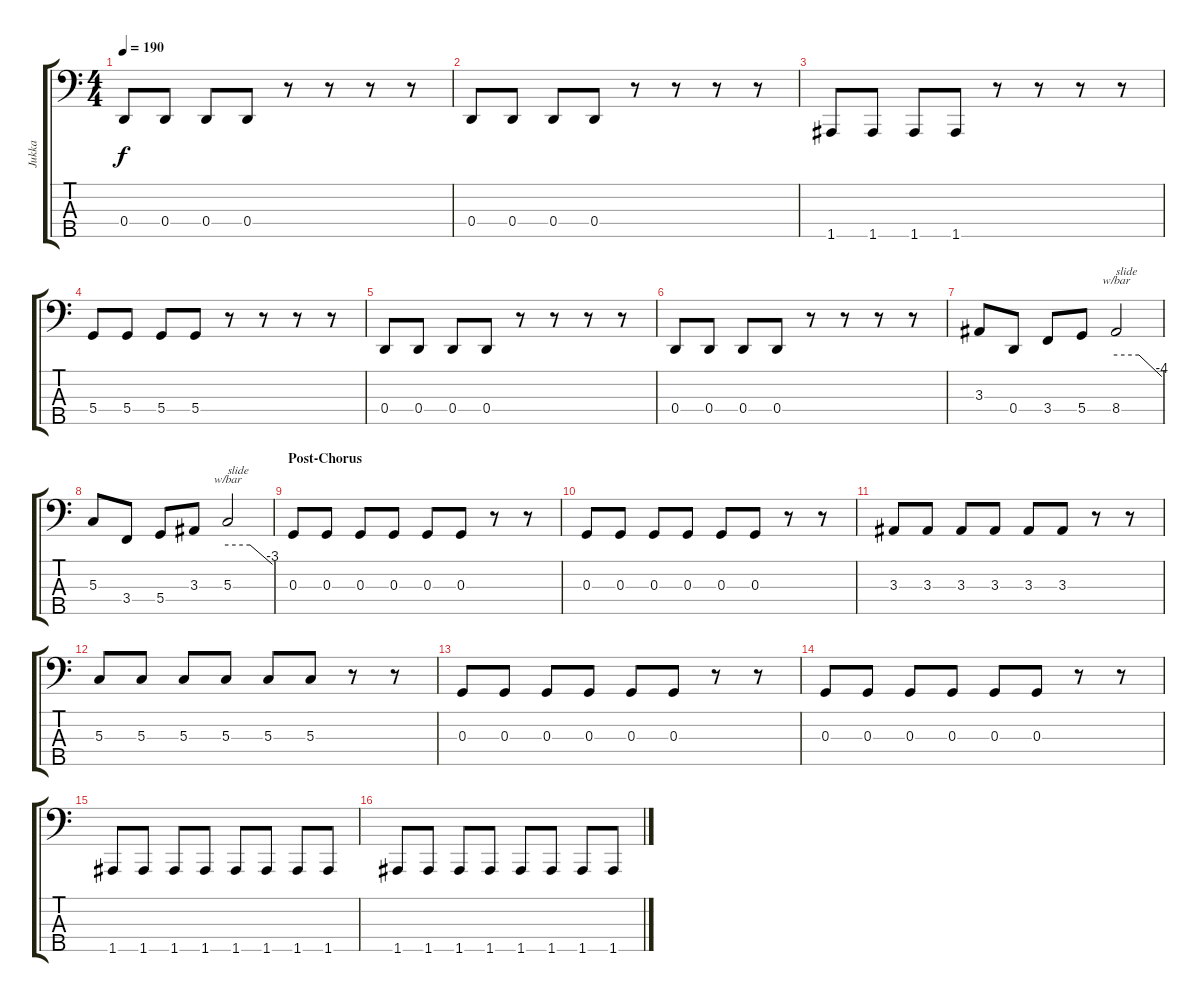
\track ("Jukka" "Jukka") {instrument electricbasspick}
\staff {score tabs}
\tuning (F2 C2 G1 D1 A0) {hide}
\ts (4 4)
\tempo 190
\clef f4
\ks c
0.4.8{dy f} 0.4.8 0.4.8 0.4.8 r.8 r.8 r.8 r.8 |
0.4.8 0.4.8 0.4.8 0.4.8 r.8 r.8 r.8 r.8 |
1.5.8 1.5.8 1.5.8 1.5.8 r.8 r.8 r.8 r.8 |
5.4.8 5.4.8 5.4.8 5.4.8 r.8 r.8 r.8 r.8 |
0.4.8 0.4.8 0.4.8 0.4.8 r.8 r.8 r.8 r.8 |
0.4.8 0.4.8 0.4.8 0.4.8 r.8 r.8 r.8 r.8 |
3.3.8 0.4.8 3.4.8 5.4.8 8.4.2{tbe (custom default 0 0 30 0 60 -16) txt "slide"} |
5.3.8 3.4.8 5.4.8 3.3.8 5.3.2{tbe (custom default 0 0 30 0 60 -12) txt "slide"} |
\section ("" "Post-Chorus")
0.3.8 0.3.8 0.3.8 0.3.8 0.3.8 0.3.8 r.8 r.8 |
0.3.8 0.3.8 0.3.8 0.3.8 0.3.8 0.3.8 r.8 r.8 |
3.3.8 3.3.8 3.3.8 3.3.8 3.3.8 3.3.8 r.8 r.8 |
5.3.8 5.3.8 5.3.8 5.3.8 5.3.8 5.3.8 r.8 r.8 |
0.3.8 0.3.8 0.3.8 0.3.8 0.3.8 0.3.8 r.8 r.8 |
0.3.8 0.3.8 0.3.8 0.3.8 0.3.8 0.3.8 r.8 r.8 |
1.5.8 1.5.8 1.5.8 1.5.8 1.5.8 1.5.8 1.5.8 1.5.8 |
1.5.8 1.5.8 1.5.8 1.5.8 1.5.8 1.5.8 1.5.8 1.5.8
